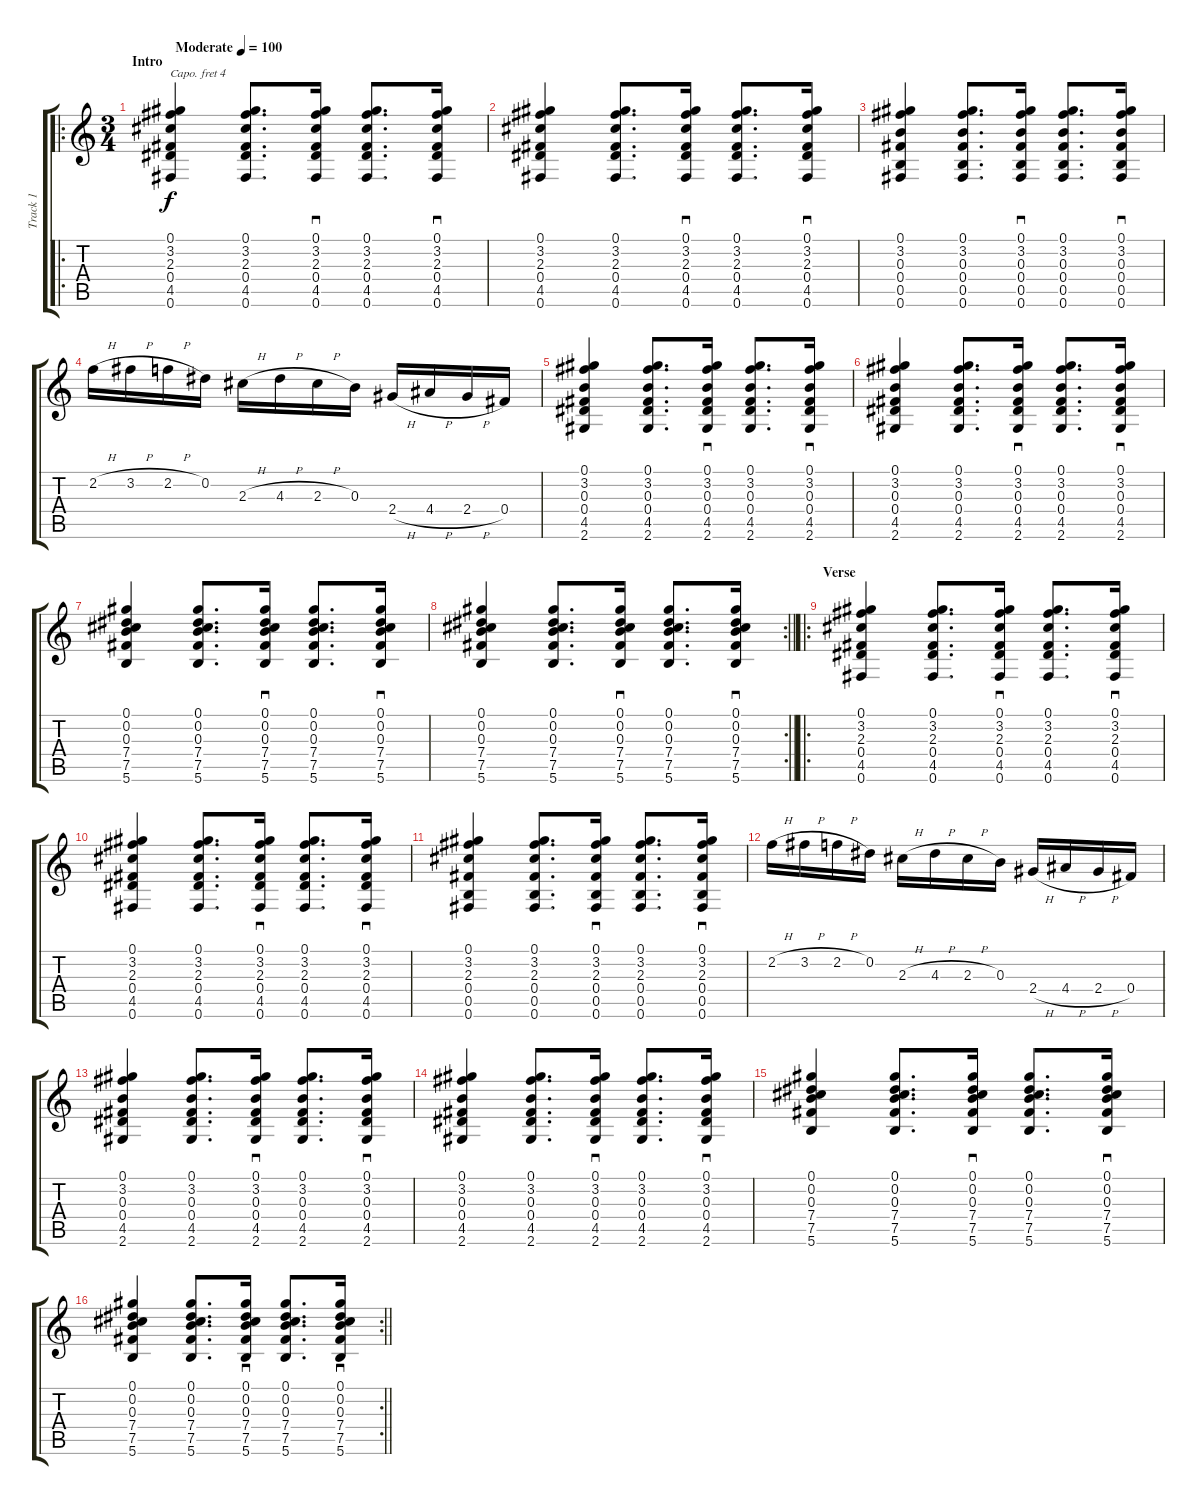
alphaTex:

\track ("Track 1" "Track 1") {instrument acousticguitarsteel}
\staff {score tabs}
\capo 4
\tuning (E4 B3 G3 D3 G2 D2) {hide}
\ro
\ts (3 4)
\section ("" "Intro")
\tempo (100 "Moderate")
\clef g2
\ks c
(0.1 3.2 2.3 0.4 4.5 0.6).4{dy f instrument acousticguitarsteel} (0.1 3.2 2.3 0.4 4.5 0.6).8{d} (0.1 3.2 2.3 0.4 4.5 0.6).16{sd} (0.1 3.2 2.3 0.4 4.5 0.6).8{d} (0.1 3.2 2.3 0.4 4.5 0.6).16{sd} |
(0.1 3.2 2.3 0.4 4.5 0.6).4 (0.1 3.2 2.3 0.4 4.5 0.6).8{d} (0.1 3.2 2.3 0.4 4.5 0.6).16{sd} (0.1 3.2 2.3 0.4 4.5 0.6).8{d} (0.1 3.2 2.3 0.4 4.5 0.6).16{sd} |
(0.1 3.2 0.3 0.4 0.5 0.6).4 (0.1 3.2 0.3 0.4 0.5 0.6).8{d} (0.1 3.2 0.3 0.4 0.5 0.6).16{sd} (0.1 3.2 0.3 0.4 0.5 0.6).8{d} (0.1 3.2 0.3 0.4 0.5 0.6).16{sd} |
2.2{h}.16 3.2{h}.16 2.2{h}.16 0.2.16 2.3{h}.16 4.3{h}.16 2.3{h}.16 0.3.16 2.4{h}.16 4.4{h}.16 2.4{h}.16 0.4.16 |
(0.1 3.2 0.3 0.4 4.5 2.6).4 (0.1 3.2 0.3 0.4 4.5 2.6).8{d} (0.1 3.2 0.3 0.4 4.5 2.6).16{sd} (0.1 3.2 0.3 0.4 4.5 2.6).8{d} (0.1 3.2 0.3 0.4 4.5 2.6).16{sd} |
(0.1 3.2 0.3 0.4 4.5 2.6).4 (0.1 3.2 0.3 0.4 4.5 2.6).8{d} (0.1 3.2 0.3 0.4 4.5 2.6).16{sd} (0.1 3.2 0.3 0.4 4.5 2.6).8{d} (0.1 3.2 0.3 0.4 4.5 2.6).16{sd} |
(0.1 0.2 0.3 7.4 7.5 5.6).4 (0.1 0.2 0.3 7.4 7.5 5.6).8{d} (0.1 0.2 0.3 7.4 7.5 5.6).16{sd} (0.1 0.2 0.3 7.4 7.5 5.6).8{d} (0.1 0.2 0.3 7.4 7.5 5.6).16{sd} |
\rc 2
\barLineRight lightlight
(0.1 0.2 0.3 7.4 7.5 5.6).4 (0.1 0.2 0.3 7.4 7.5 5.6).8{d} (0.1 0.2 0.3 7.4 7.5 5.6).16{sd} (0.1 0.2 0.3 7.4 7.5 5.6).8{d} (0.1 0.2 0.3 7.4 7.5 5.6).16{sd} |
\ro
\section ("" "Verse")
(0.1 3.2 2.3 0.4 4.5 0.6).4 (0.1 3.2 2.3 0.4 4.5 0.6).8{d} (0.1 3.2 2.3 0.4 4.5 0.6).16{sd} (0.1 3.2 2.3 0.4 4.5 0.6).8{d} (0.1 3.2 2.3 0.4 4.5 0.6).16{sd} |
(0.1 3.2 2.3 0.4 4.5 0.6).4 (0.1 3.2 2.3 0.4 4.5 0.6).8{d} (0.1 3.2 2.3 0.4 4.5 0.6).16{sd} (0.1 3.2 2.3 0.4 4.5 0.6).8{d} (0.1 3.2 2.3 0.4 4.5 0.6).16{sd} |
(0.1 3.2 2.3 0.4 0.5 0.6).4 (0.1 3.2 2.3 0.4 0.5 0.6).8{d} (0.1 3.2 2.3 0.4 0.5 0.6).16{sd} (0.1 3.2 2.3 0.4 0.5 0.6).8{d} (0.1 3.2 2.3 0.4 0.5 0.6).16{sd} |
2.2{h}.16 3.2{h}.16 2.2{h}.16 0.2.16 2.3{h}.16 4.3{h}.16 2.3{h}.16 0.3.16 2.4{h}.16 4.4{h}.16 2.4{h}.16 0.4.16 |
(0.1 3.2 0.3 0.4 4.5 2.6).4 (0.1 3.2 0.3 0.4 4.5 2.6).8{d} (0.1 3.2 0.3 0.4 4.5 2.6).16{sd} (0.1 3.2 0.3 0.4 4.5 2.6).8{d} (0.1 3.2 0.3 0.4 4.5 2.6).16{sd} |
(0.1 3.2 0.3 0.4 4.5 2.6).4 (0.1 3.2 0.3 0.4 4.5 2.6).8{d} (0.1 3.2 0.3 0.4 4.5 2.6).16{sd} (0.1 3.2 0.3 0.4 4.5 2.6).8{d} (0.1 3.2 0.3 0.4 4.5 2.6).16{sd} |
(0.1 0.2 0.3 7.4 7.5 5.6).4 (0.1 0.2 0.3 7.4 7.5 5.6).8{d} (0.1 0.2 0.3 7.4 7.5 5.6).16{sd} (0.1 0.2 0.3 7.4 7.5 5.6).8{d} (0.1 0.2 0.3 7.4 7.5 5.6).16{sd} |
\rc 2
\barLineRight lightlight
(0.1 0.2 0.3 7.4 7.5 5.6).4 (0.1 0.2 0.3 7.4 7.5 5.6).8{d} (0.1 0.2 0.3 7.4 7.5 5.6).16{sd} (0.1 0.2 0.3 7.4 7.5 5.6).8{d} (0.1 0.2 0.3 7.4 7.5 5.6).16{sd}
